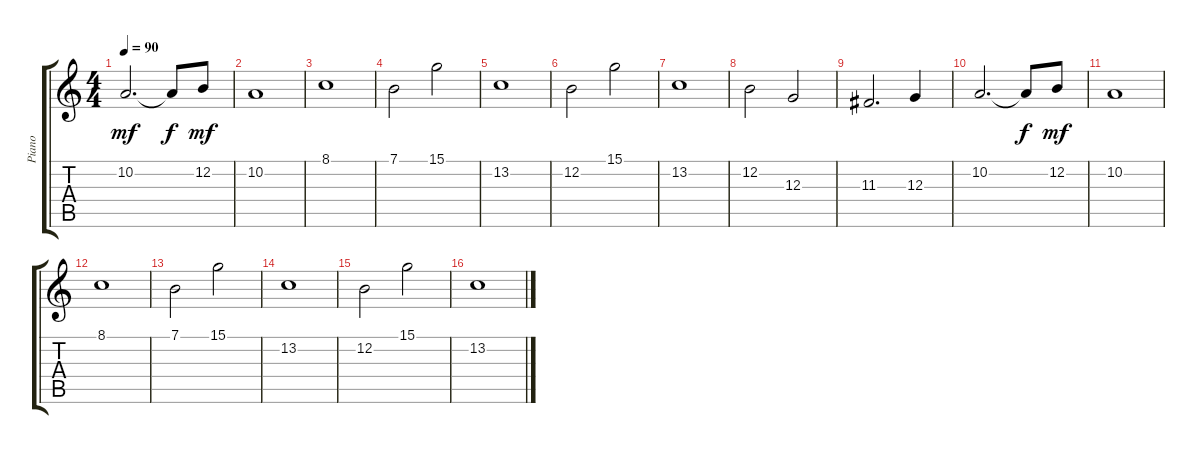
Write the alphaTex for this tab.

\track ("Piano" "Piano") {instrument acousticgrandpiano}
\staff {score tabs}
\tuning (E4 B3 G3 D3 A2 E2) {hide}
\ts (4 4)
\tempo 90
\clef g2
\ks c
10.2.2{d dy mf} 10.2{t}.8{dy f} 12.2.8{dy mf} |
10.2.1 |
8.1.1 |
7.1.2 15.1.2 |
13.2.1 |
12.2.2 15.1.2 |
13.2.1 |
12.2.2 12.3.2 |
11.3.2{d} 12.3.4 |
10.2.2{d} 10.2{t}.8{dy f} 12.2.8{dy mf} |
10.2.1 |
8.1.1 |
7.1.2 15.1.2 |
13.2.1 |
12.2.2 15.1.2 |
13.2.1
